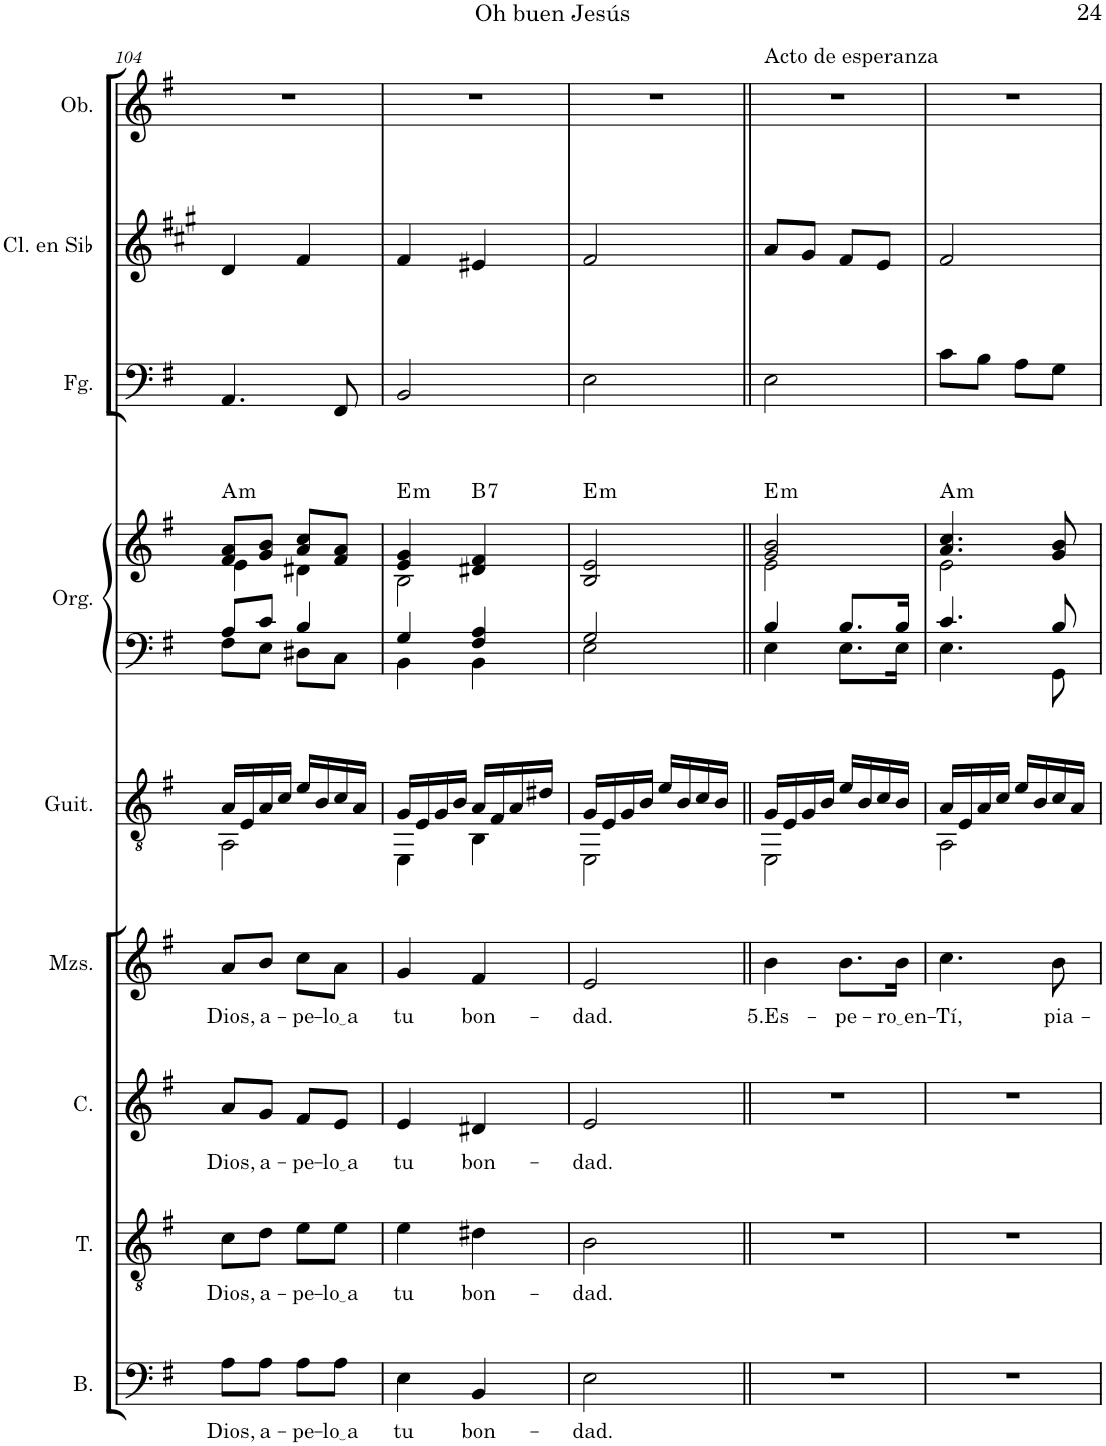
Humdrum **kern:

**kern	**text	**kern	**text	**kern	**text	**kern	**text	**kern	**harte	**kern	**kern	**harte	**kern	**kern	**kern
*part9	*part9	*part8	*part8	*part7	*part7	*part6	*part6	*part5	*part5	*part4	*part4	*part4	*part3	*part2	*part1
*staff10	*staff10	*staff9	*staff9	*staff8	*staff8	*staff7	*staff7	*staff6	*	*staff5	*staff4	*	*staff3	*staff2	*staff1
*I"Bajo	*	*I"Tenor	*	*I"Contralto	*	*I"Mezzosoprano	*	*I"Guitarra acústica	*	*I"Órgano	*	*	*I"Fagot	*I"Clarinete en Sib	*I"Oboe
*I'B.	*	*I'T.	*	*I'C.	*	*I'Mzs.	*	*I'Guit.	*	*	*	*	*I'Fg.	*I'Cl. en Sib	*I'Ob.
!!LO:PB:g=z
*clefF4	*	*clefGv2	*	*clefG2	*	*clefG2	*	*clefGv2	*	*clefF4	*clefG2	*	*clefF4	*clefG2	*clefG2
*	*	*	*	*	*	*	*	*	*	*	*	*	*	*Trd1c2	*
*k[f#]	*	*k[f#]	*	*k[f#]	*	*k[f#]	*	*k[f#]	*	*k[f#]	*k[f#]	*	*k[f#]	*k[f#c#g#]	*k[f#]
*M2/4	*	*M2/4	*	*M2/4	*	*M2/4	*	*M2/4	*	*M2/4	*M2/4	*	*M2/4	*M2/4	*M2/4
=104	=104	=104	=104	=104	=104	=104	=104	=104	=104	=104	=104	=104	=104	=104	=104
!	!LO:LY:b	!	!LO:LY:b	!	!LO:LY:b	!	!LO:LY:b	!	!LO:H:kt=m	!	!	!LO:H:kt=m	!	!	!
*	*	*	*	*	*	*	*	*^	*	*^	*^	*	*	*	*
8A\L	Dios,	8c\L	Dios,	8a/L	Dios,	8a/L	Dios,	16A/LL	2AA\	A:min	8A/L	8F#\L	8f#/ 8a/L	4e\	A:min	4.AA/	4d/	2r
.	.	.	.	.	.	.	.	16E/	.	.	.	.	.	.	.	.	.	.
!	!LO:LY:b	!	!LO:LY:b	!	!LO:LY:b	!	!LO:LY:b	!	!	!	!	!	!	!	!	!	!	!
8A\J	a-	8d\J	a-	8g/J	a-	8b/J	a-	16A/	.	.	8c/J	8E\J	8g/ 8b/J	.	.	.	.	.
.	.	.	.	.	.	.	.	16c/JJ	.	.	.	.	.	.	.	.	.	.
!	!LO:LY:b	!	!LO:LY:b	!	!LO:LY:b	!	!LO:LY:b	!	!	!	!	!	!	!	!	!	!	!
8A\L	-pe-	8e\L	-pe-	8f#/L	-pe-	8cc\L	-pe-	16e/LL	.	.	4B/	8D#X\L	8a/ 8cc/L	4d#X\	.	.	4f#/	.
.	.	.	.	.	.	.	.	16B/	.	.	.	.	.	.	.	.	.	.
!	!LO:LY:b	!	!LO:LY:b	!	!LO:LY:b	!	!LO:LY:b	!	!	!	!	!	!	!	!	!	!	!
8A\J	lo a	8e\J	lo a	8e/J	lo a	8a\J	lo a	16c/	.	.	.	8C\J	8f#/ 8a/J	.	.	8FF#/	.	.
.	.	.	.	.	.	.	.	16A/JJ	.	.	.	.	.	.	.	.	.	.
=105	=105	=105	=105	=105	=105	=105	=105	=105	=105	=105	=105	=105	=105	=105	=105	=105	=105	=105
!	!LO:LY:b	!	!LO:LY:b	!	!LO:LY:b	!	!LO:LY:b	!	!	!LO:H:kt=m	!	!	!	!	!LO:H:kt=m	!	!	!
4E\	tu	4e\	tu	4e/	tu	4g/	tu	16G/LL	4EE\	E:min	4G/	4BB\	4e/ 4g/	2B\	E:min	2BB/	4f#/	2r
.	.	.	.	.	.	.	.	16E/	.	.	.	.	.	.	.	.	.	.
.	.	.	.	.	.	.	.	16G/	.	.	.	.	.	.	.	.	.	.
.	.	.	.	.	.	.	.	16B/JJ	.	.	.	.	.	.	.	.	.	.
!	!LO:LY:b	!	!LO:LY:b	!	!LO:LY:b	!	!LO:LY:b	!	!	!LO:H:kt=7	!	!	!	!	!LO:H:kt=7	!	!	!
4BB/	bon-	4d#X\	bon-	4d#X/	bon-	4f#/	bon-	16A/LL	4BB\	B:7	4F#/ 4A/	4BB\	4d#X/ 4f#/	.	B:7	.	4e#X/	.
.	.	.	.	.	.	.	.	16F#/	.	.	.	.	.	.	.	.	.	.
.	.	.	.	.	.	.	.	16A/	.	.	.	.	.	.	.	.	.	.
.	.	.	.	.	.	.	.	16d#X/JJ	.	.	.	.	.	.	.	.	.	.
*	*	*	*	*	*	*	*	*	*	*	*	*	*v	*v	*	*	*	*
=106	=106	=106	=106	=106	=106	=106	=106	=106	=106	=106	=106	=106	=106	=106	=106	=106	=106
!	!LO:LY:b	!	!LO:LY:b	!	!LO:LY:b	!	!LO:LY:b	!	!	!LO:H:kt=m	!	!	!	!LO:H:kt=m	!	!	!
2E\	-dad.	2B\	-dad.	2e/	-dad.	2e/	-dad.	16G/LL	2EE\	E:min	2G/	2E\	2B/ 2e/	E:min	2E\	2f#/	2r
.	.	.	.	.	.	.	.	16E/	.	.	.	.	.	.	.	.	.
.	.	.	.	.	.	.	.	16G/	.	.	.	.	.	.	.	.	.
.	.	.	.	.	.	.	.	16B/JJ	.	.	.	.	.	.	.	.	.
.	.	.	.	.	.	.	.	16e/LL	.	.	.	.	.	.	.	.	.
.	.	.	.	.	.	.	.	16B/	.	.	.	.	.	.	.	.	.
.	.	.	.	.	.	.	.	16c/	.	.	.	.	.	.	.	.	.
.	.	.	.	.	.	.	.	16B/JJ	.	.	.	.	.	.	.	.	.
=107||	=107||	=107||	=107||	=107||	=107||	=107||	=107||	=107||	=107||	=107||	=107||	=107||	=107||	=107||	=107||	=107||	=107||
!	!	!	!	!	!	!	!	!	!	!	!	!	!	!	!	!	!LO:TX:a:t=Acto de esperanza
!	!	!	!	!	!	!	!LO:LY:b	!	!	!LO:H:kt=m	!	!	!	!LO:H:kt=m	!	!	!
*	*	*	*	*	*	*	*	*	*	*	*	*	*^	*	*	*	*
2r	.	2r	.	2r	.	4b\	5.Es-	16G/LL	2EE\	E:min	4B/	4E\	2g/ 2b/	2e\	E:min	2E\	8a/L	2r
.	.	.	.	.	.	.	.	16E/	.	.	.	.	.	.	.	.	.	.
.	.	.	.	.	.	.	.	16G/	.	.	.	.	.	.	.	.	8g#/J	.
.	.	.	.	.	.	.	.	16B/JJ	.	.	.	.	.	.	.	.	.	.
!	!	!	!	!	!	!	!LO:LY:b	!	!	!	!	!	!	!	!	!	!	!
.	.	.	.	.	.	8.b\L	-pe-	16e/LL	.	.	8.B/L	8.E\L	.	.	.	.	8f#/L	.
.	.	.	.	.	.	.	.	16B/	.	.	.	.	.	.	.	.	.	.
.	.	.	.	.	.	.	.	16c/	.	.	.	.	.	.	.	.	8e/J	.
!	!	!	!	!	!	!	!LO:LY:b	!	!	!	!	!	!	!	!	!	!	!
.	.	.	.	.	.	16b\Jk	ro en	16B/JJ	.	.	16B/Jk	16E\Jk	.	.	.	.	.	.
=108	=108	=108	=108	=108	=108	=108	=108	=108	=108	=108	=108	=108	=108	=108	=108	=108	=108	=108
!	!	!	!	!	!	!	!LO:LY:b	!	!	!LO:H:kt=m	!	!	!	!	!LO:H:kt=m	!	!	!
2r	.	2r	.	2r	.	4.cc\	-Tí,	16A/LL	2AA\	A:min	4.c/	4.E\	4.a/ 4.cc/	2e\	A:min	8c\L	2f#/	2r
.	.	.	.	.	.	.	.	16E/	.	.	.	.	.	.	.	.	.	.
.	.	.	.	.	.	.	.	16A/	.	.	.	.	.	.	.	8B\J	.	.
.	.	.	.	.	.	.	.	16c/JJ	.	.	.	.	.	.	.	.	.	.
.	.	.	.	.	.	.	.	16e/LL	.	.	.	.	.	.	.	8A\L	.	.
.	.	.	.	.	.	.	.	16B/	.	.	.	.	.	.	.	.	.	.
!	!	!	!	!	!	!	!LO:LY:b	!	!	!	!	!	!	!	!	!	!	!
.	.	.	.	.	.	8b\	pia-	16c/	.	.	8B/	8GG\	8g/ 8b/	.	.	8G\J	.	.
.	.	.	.	.	.	.	.	16A/JJ	.	.	.	.	.	.	.	.	.	.
*	*	*	*	*	*	*	*	*v	*v	*	*	*	*	*	*	*	*	*
*	*	*	*	*	*	*	*	*	*	*v	*v	*	*	*	*	*	*
*	*	*	*	*	*	*	*	*	*	*	*v	*v	*	*	*	*
=	=	=	=	=	=	=	=	=	=	=	=	=	=	=	=
*-	*-	*-	*-	*-	*-	*-	*-	*-	*-	*-	*-	*-	*-	*-	*-
